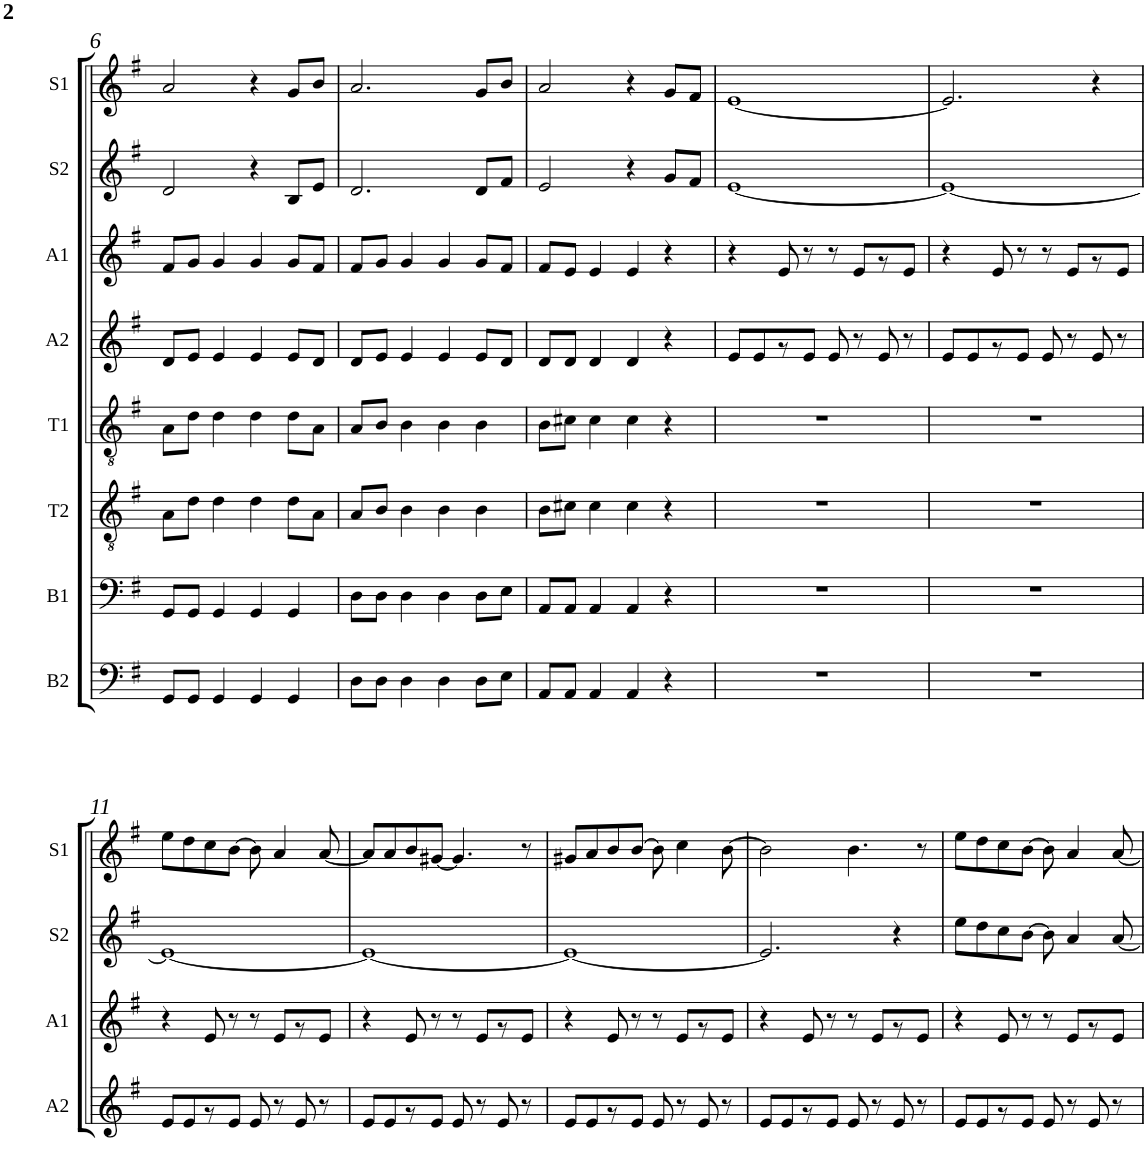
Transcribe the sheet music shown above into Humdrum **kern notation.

**kern	**kern	**kern	**kern	**kern	**kern	**kern	**kern
*part8	*part7	*part6	*part5	*part4	*part3	*part2	*part1
*staff8	*staff7	*staff6	*staff5	*staff4	*staff3	*staff2	*staff1
*I"Bass 2	*I"Bass 1	*I"Tenor 2	*I"Tenor 1	*I"Alto 2	*I"Alto 1	*I"Soprano 2	*I"Soprano 1
*I'B2	*I'B1	*I'T2	*I'T1	*I'A2	*I'A1	*I'S2	*I'S1
!!LO:PB:g=z
*clefF4	*clefF4	*clefGv2	*clefGv2	*clefG2	*clefG2	*clefG2	*clefG2
*k[f#]	*k[f#]	*k[f#]	*k[f#]	*k[f#]	*k[f#]	*k[f#]	*k[f#]
*G:	*G:	*G:	*G:	*G:	*G:	*G:	*G:
*M4/4	*M4/4	*M4/4	*M4/4	*M4/4	*M4/4	*M4/4	*M4/4
=6	=6	=6	=6	=6	=6	=6	=6
8GG/L	8GG/L	8A\L	8A\L	8d/L	8f#/L	2d/	2a/
8GG/J	8GG/J	8d\J	8d\J	8e/J	8g/J	.	.
4GG/	4GG/	4d\	4d\	4e/	4g/	.	.
4GG/	4GG/	4d\	4d\	4e/	4g/	4r	4r
4GG/	4GG/	8d\L	8d\L	8e/L	8g/L	8B/L	8g/L
.	.	8A\J	8A\J	8d/J	8f#/J	8e/J	8b/J
=7	=7	=7	=7	=7	=7	=7	=7
8D\L	8D\L	8A/L	8A/L	8d/L	8f#/L	2.d/	2.a/
8D\J	8D\J	8B/J	8B/J	8e/J	8g/J	.	.
4D\	4D\	4B\	4B\	4e/	4g/	.	.
4D\	4D\	4B\	4B\	4e/	4g/	.	.
8D\L	8D\L	4B\	4B\	8e/L	8g/L	8d/L	8g/L
8E\J	8E\J	.	.	8d/J	8f#/J	8f#/J	8b/J
=8	=8	=8	=8	=8	=8	=8	=8
8AA/L	8AA/L	8B\L	8B\L	8d/L	8f#/L	2e/	2a/
8AA/J	8AA/J	8c#X\J	8c#X\J	8d/J	8e/J	.	.
4AA/	4AA/	4c#\	4c#\	4d/	4e/	.	.
4AA/	4AA/	4c#\	4c#\	4d/	4e/	4r	4r
4r	4r	4r	4r	4r	4r	8g/L	8g/L
.	.	.	.	.	.	8f#/J	8f#/J
=9	=9	=9	=9	=9	=9	=9	=9
1r	1r	1r	1r	8e/L	4r	[1e	[1e
.	.	.	.	8e/	.	.	.
.	.	.	.	8r	8e/	.	.
.	.	.	.	8e/J	8r	.	.
.	.	.	.	8e/	8r	.	.
.	.	.	.	8r	8e/L	.	.
.	.	.	.	8e/	8r	.	.
.	.	.	.	8r	8e/J	.	.
=10	=10	=10	=10	=10	=10	=10	=10
1r	1r	1r	1r	8e/L	4r	1e_	2.e/]
.	.	.	.	8e/	.	.	.
.	.	.	.	8r	8e/	.	.
.	.	.	.	8e/J	8r	.	.
.	.	.	.	8e/	8r	.	.
.	.	.	.	8r	8e/L	.	.
.	.	.	.	8e/	8r	.	4r
.	.	.	.	8r	8e/J	.	.
!!LO:LB:g=z
=11	=11	=11	=11	=11	=11	=11	=11
1r	1r	1r	1r	8e/L	4r	1e_	8ee\L
.	.	.	.	8e/	.	.	8dd\
.	.	.	.	8r	8e/	.	8cc\
.	.	.	.	8e/J	8r	.	[8b\J
.	.	.	.	8e/	8r	.	8b\]
.	.	.	.	8r	8e/L	.	4a/
.	.	.	.	8e/	8r	.	.
.	.	.	.	8r	8e/J	.	[8a/
=12	=12	=12	=12	=12	=12	=12	=12
1r	1r	1r	1r	8e/L	4r	1e_	8a/L]
.	.	.	.	8e/	.	.	8a/
.	.	.	.	8r	8e/	.	8b/
.	.	.	.	8e/J	8r	.	[8g#X/J
.	.	.	.	8e/	8r	.	4.g#/]
.	.	.	.	8r	8e/L	.	.
.	.	.	.	8e/	8r	.	.
.	.	.	.	8r	8e/J	.	8r
=13	=13	=13	=13	=13	=13	=13	=13
1r	1r	1r	1r	8e/L	4r	1e_	8g#X/L
.	.	.	.	8e/	.	.	8a/
.	.	.	.	8r	8e/	.	8b/
.	.	.	.	8e/J	8r	.	[8b/J
.	.	.	.	8e/	8r	.	8b\]
.	.	.	.	8r	8e/L	.	4cc\
.	.	.	.	8e/	8r	.	.
.	.	.	.	8r	8e/J	.	[8b\
=14	=14	=14	=14	=14	=14	=14	=14
1r	1r	1r	1r	8e/L	4r	2.e/]	2b\]
.	.	.	.	8e/	.	.	.
.	.	.	.	8r	8e/	.	.
.	.	.	.	8e/J	8r	.	.
.	.	.	.	8e/	8r	.	4.b\
.	.	.	.	8r	8e/L	.	.
.	.	.	.	8e/	8r	4r	.
.	.	.	.	8r	8e/J	.	8r
=15	=15	=15	=15	=15	=15	=15	=15
1r	1r	1r	1r	8e/L	4r	8ee\L	8ee\L
.	.	.	.	8e/	.	8dd\	8dd\
.	.	.	.	8r	8e/	8cc\	8cc\
.	.	.	.	8e/J	8r	[8b\J	[8b\J
.	.	.	.	8e/	8r	8b\]	8b\]
.	.	.	.	8r	8e/L	4a/	4a/
.	.	.	.	8e/	8r	.	.
.	.	.	.	8r	8e/J	[8a/	[8a/
=	=	=	=	=	=	=	=
*-	*-	*-	*-	*-	*-	*-	*-
